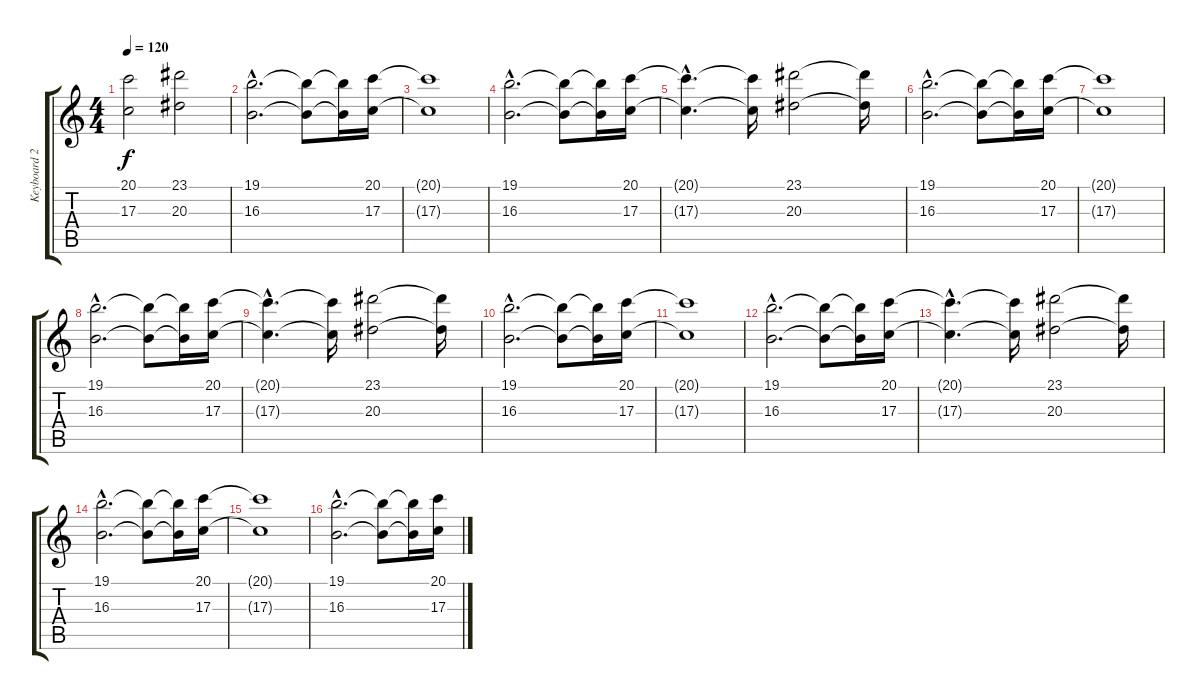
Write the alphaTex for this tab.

\track ("Keyboard 2" "Keyboard 2") {instrument synthstrings1}
\staff {score tabs}
\tuning (E4 B3 G3 D3 A2 E2) {hide}
\ts (4 4)
\tempo 120
\clef g2
\ks c
(20.1{t} 17.3{t}).2{dy f} (23.1 20.3).2 |
\section ("" "")
(19.1{hac} 16.3{hac}).2{d} (19.1{t} 16.3{t}).8 (19.1{t} 16.3{t}).16 (20.1 17.3).16 |
(20.1{t} 17.3{t}).1 |
(19.1{hac} 16.3{hac}).2{d} (19.1{t} 16.3{t}).8 (19.1{t} 16.3{t}).16 (20.1 17.3).16 |
(20.1{hac t} 17.3{hac t}).4{d} (20.1{t} 17.3{t}).16 (23.1 20.3).2 (23.1{t} 20.3{t}).16 |
(19.1{hac} 16.3{hac}).2{d} (19.1{t} 16.3{t}).8 (19.1{t} 16.3{t}).16 (20.1 17.3).16 |
(20.1{t} 17.3{t}).1 |
(19.1{hac} 16.3{hac}).2{d} (19.1{t} 16.3{t}).8 (19.1{t} 16.3{t}).16 (20.1 17.3).16 |
(20.1{hac t} 17.3{hac t}).4{d} (20.1{t} 17.3{t}).16 (23.1 20.3).2 (23.1{t} 20.3{t}).16 |
(19.1{hac} 16.3{hac}).2{d} (19.1{t} 16.3{t}).8 (19.1{t} 16.3{t}).16 (20.1 17.3).16 |
(20.1{t} 17.3{t}).1 |
(19.1{hac} 16.3{hac}).2{d} (19.1{t} 16.3{t}).8 (19.1{t} 16.3{t}).16 (20.1 17.3).16 |
(20.1{hac t} 17.3{hac t}).4{d} (20.1{t} 17.3{t}).16 (23.1 20.3).2 (23.1{t} 20.3{t}).16 |
(19.1{hac} 16.3{hac}).2{d} (19.1{t} 16.3{t}).8 (19.1{t} 16.3{t}).16 (20.1 17.3).16 |
(20.1{t} 17.3{t}).1 |
(19.1{hac} 16.3{hac}).2{d} (19.1{t} 16.3{t}).8 (19.1{t} 16.3{t}).16 (20.1 17.3).16
